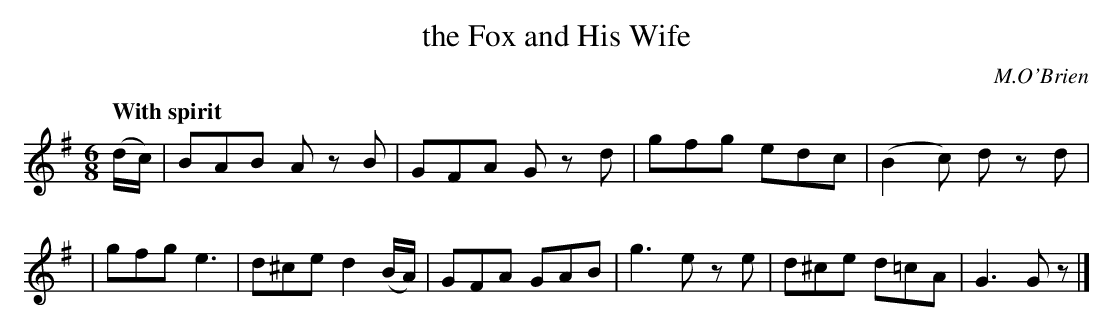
X:1
T: the Fox and His Wife
Q: "With spirit"
O: M.O'Brien
M: 6/8
L: 1/8
K: G
(d/c/) \
| BAB Az B | GFA Gz d | gfg edc | (B2c) dz d |
| gfg e3 | d^ce d2(B/A/) | GFA GAB | g3 ez e \
| d^ce d=cA | G3 Gz |]
